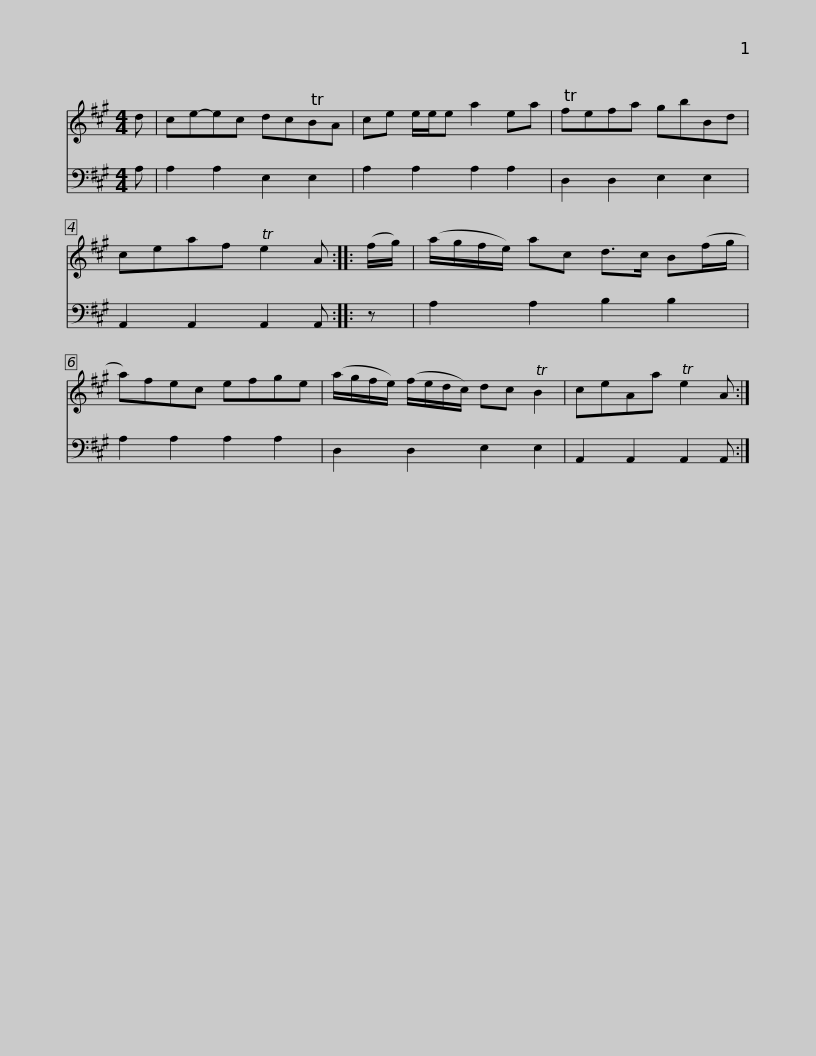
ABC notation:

X:1
%%score 1 2
L:1/8
M:4/4
I:linebreak $
K:A
V:1 treble
V:2 bass
V:1
 d | ce-ec dcTBA | ce e/e/e a2 ea | Tfefa gbBd | ceaf Te2 A :: %5
 (f/g/) |$ (a/g/f/e/) ac d>c B(f/g/ | a)fec efge | (a/g/f/e/) (f/e/d/c/) dc TB2 | ceAa Te2 A :| %10
V:2
 A, | A,2 A,2 E,2 E,2 | A,2 A,2 A,2 A,2 | D,2 D,2 E,2 E,2 | A,,2 A,,2 A,,2 A,, :: %5
 z |$ A,2 A,2 B,2 B,2 | A,2 A,2 A,2 A,2 | D,2 D,2 E,2 E,2 | A,,2 A,,2 A,,2 A,, :| %10
